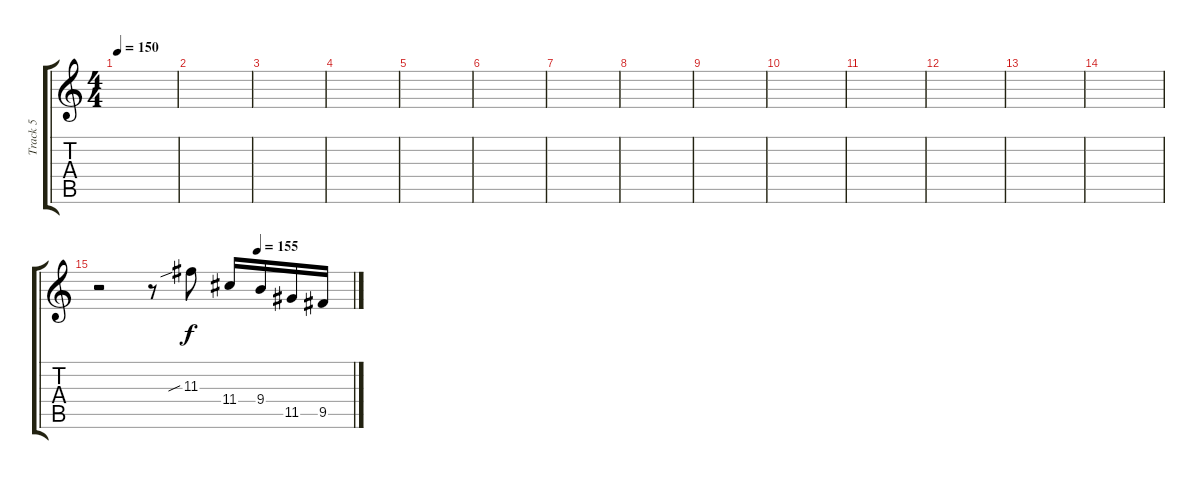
\track ("Track 5" "Track 5") {instrument distortionguitar}
\staff {score tabs}
\tuning (E4 B3 G3 D3 A2 E2) {hide}
\ts (4 4)
\tempo 150
\clef g2
\ks c
|
|
|
|
|
|
|
|
|
|
|
|
|
|
\tempo (155 0.625)
r.2{balance 0 instrument distortionguitar} r.8 11.3{sib}.8 11.4.16 9.4.16 11.5.16 9.5.16
